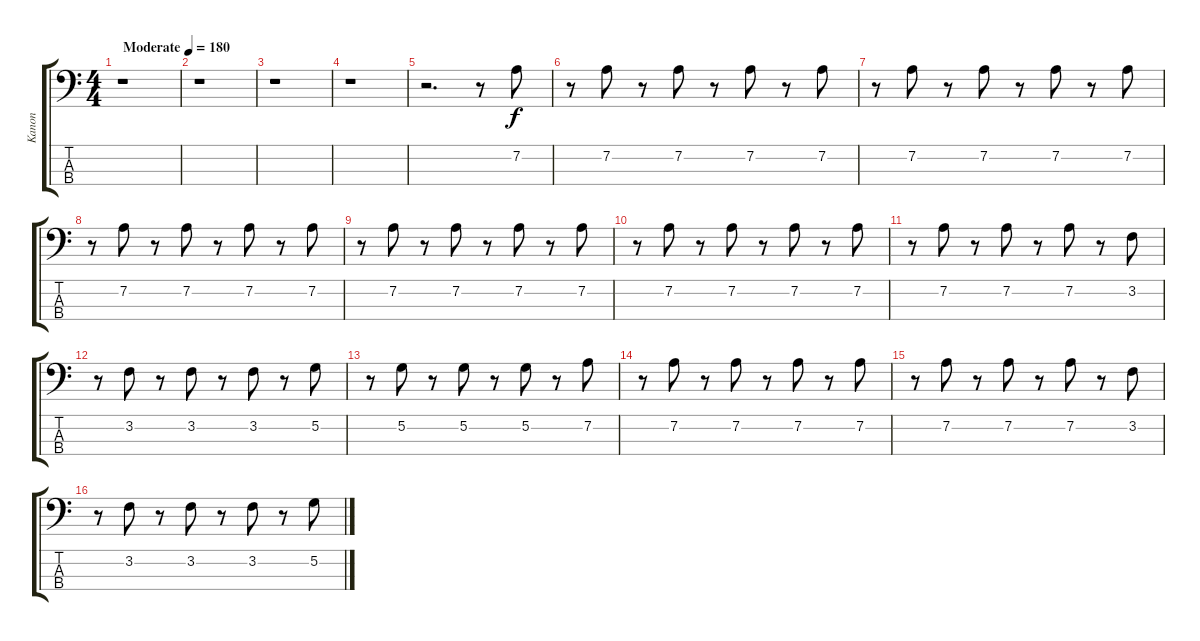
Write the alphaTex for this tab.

\track ("Kanon" "Kanon") {instrument electricbasspick}
\staff {score tabs}
\tuning (G2 D2 A1 E1) {hide}
\ts (4 4)
\tempo (180 "Moderate")
\clef f4
\ks c
r.1{dy f instrument electricbasspick} |
r.1 |
r.1 |
r.1 |
r.2{d} r.8 7.2.8 |
r.8 7.2.8 r.8 7.2.8 r.8 7.2.8 r.8 7.2.8 |
r.8 7.2.8 r.8 7.2.8 r.8 7.2.8 r.8 7.2.8 |
r.8 7.2.8 r.8 7.2.8 r.8 7.2.8 r.8 7.2.8 |
r.8 7.2.8 r.8 7.2.8 r.8 7.2.8 r.8 7.2.8 |
r.8 7.2.8 r.8 7.2.8 r.8 7.2.8 r.8 7.2.8 |
r.8 7.2.8 r.8 7.2.8 r.8 7.2.8 r.8 3.2.8 |
r.8 3.2.8 r.8 3.2.8 r.8 3.2.8 r.8 5.2.8 |
r.8 5.2.8 r.8 5.2.8 r.8 5.2.8 r.8 7.2.8 |
r.8 7.2.8 r.8 7.2.8 r.8 7.2.8 r.8 7.2.8 |
r.8 7.2.8 r.8 7.2.8 r.8 7.2.8 r.8 3.2.8 |
r.8 3.2.8 r.8 3.2.8 r.8 3.2.8 r.8 5.2.8
